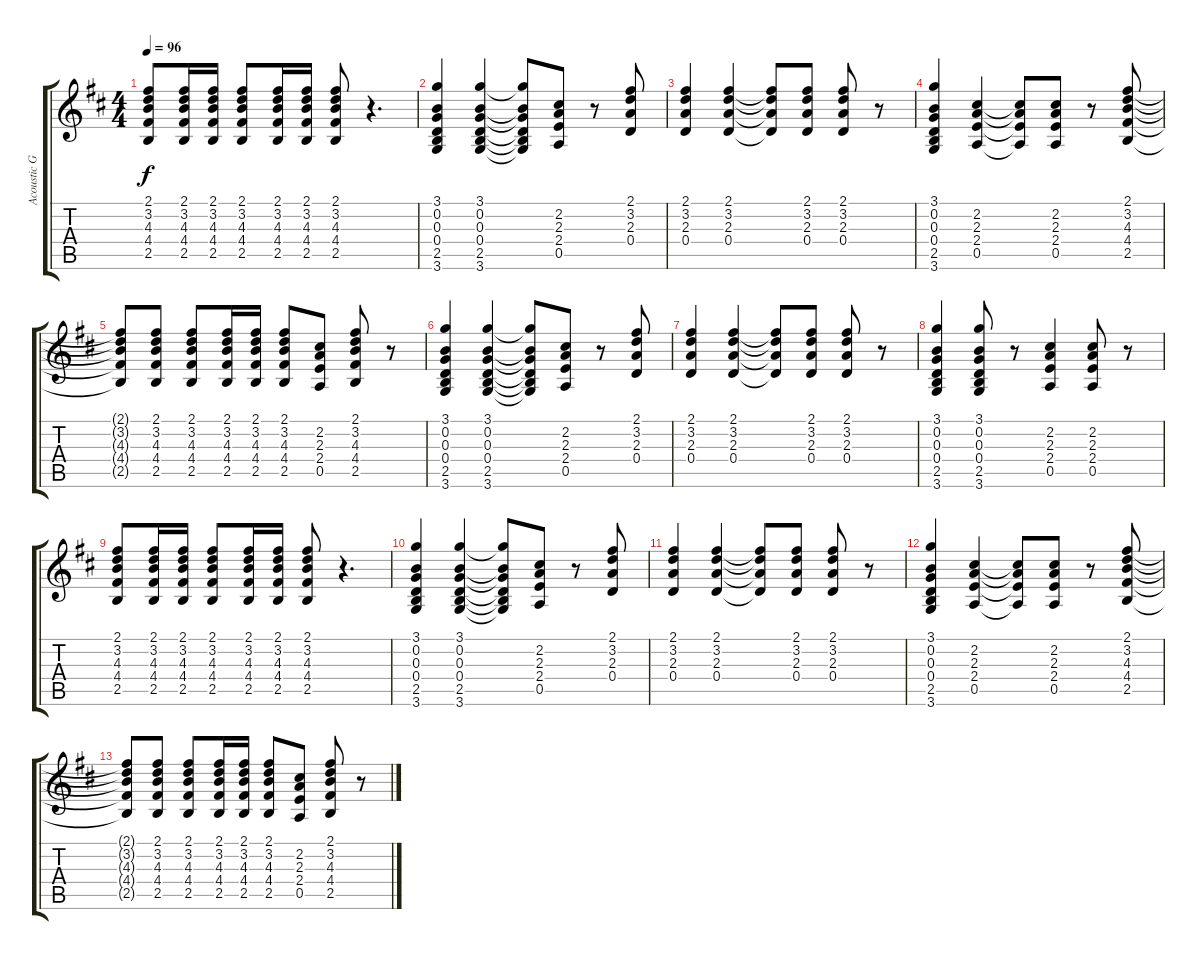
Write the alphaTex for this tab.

\track ("Acoustic Guitar" "Acoustic G") {instrument acousticguitarsteel}
\staff {score tabs}
\tuning (E4 B3 G3 D3 A2 E2) {hide}
\ts (4 4)
\tempo 96
\clef g2
\ks d
(2.1 3.2 4.3 4.4 2.5).8{dy f} (2.1 3.2 4.3 4.4 2.5).16 (2.1 3.2 4.3 4.4 2.5).16 (2.1 3.2 4.3 4.4 2.5).8 (2.1 3.2 4.3 4.4 2.5).16 (2.1 3.2 4.3 4.4 2.5).16 (2.1 3.2 4.3 4.4 2.5).8 r.4{d} |
(3.1 0.2 0.3 0.4 2.5 3.6).4 (3.1 0.2 0.3 0.4 2.5 3.6).4 (3.1{t} 0.2{t} 0.3{t} 0.4{t} 2.5{t} 3.6{t}).8 (2.2 2.3 2.4 0.5).8 r.8 (2.1 3.2 2.3 0.4).8 |
(2.1 3.2 2.3 0.4).4 (2.1 3.2 2.3 0.4).4 (2.1{t} 3.2{t} 2.3{t} 0.4{t}).8 (2.1 3.2 2.3 0.4).8 (2.1 3.2 2.3 0.4).8 r.8 |
(3.1 0.2 0.3 0.4 2.5 3.6).4 (2.2 2.3 2.4 0.5).4 (2.2{t} 2.3{t} 2.4{t} 0.5{t}).8 (2.2 2.3 2.4 0.5).8 r.8 (2.1 3.2 4.3 4.4 2.5).8 |
(2.1{t} 3.2{t} 4.3{t} 4.4{t} 2.5{t}).8 (2.1 3.2 4.3 4.4 2.5).8 (2.1 3.2 4.3 4.4 2.5).8 (2.1 3.2 4.3 4.4 2.5).16 (2.1 3.2 4.3 4.4 2.5).16 (2.1 3.2 4.3 4.4 2.5).8 (2.2 2.3 2.4 0.5).8 (2.1 3.2 4.3 4.4 2.5).8 r.8 |
(3.1 0.2 0.3 0.4 2.5 3.6).4 (3.1 0.2 0.3 0.4 2.5 3.6).4 (3.1{t} 0.2{t} 0.3{t} 0.4{t} 2.5{t} 3.6{t}).8 (2.2 2.3 2.4 0.5).8 r.8 (2.1 3.2 2.3 0.4).8 |
(2.1 3.2 2.3 0.4).4 (2.1 3.2 2.3 0.4).4 (2.1{t} 3.2{t} 2.3{t} 0.4{t}).8 (2.1 3.2 2.3 0.4).8 (2.1 3.2 2.3 0.4).8 r.8 |
(3.1 0.2 0.3 0.4 2.5 3.6).4 (3.1 0.2 0.3 0.4 2.5 3.6).8 r.8 (2.2 2.3 2.4 0.5).4 (2.2 2.3 2.4 0.5).8 r.8 |
(2.1 3.2 4.3 4.4 2.5).8 (2.1 3.2 4.3 4.4 2.5).16 (2.1 3.2 4.3 4.4 2.5).16 (2.1 3.2 4.3 4.4 2.5).8 (2.1 3.2 4.3 4.4 2.5).16 (2.1 3.2 4.3 4.4 2.5).16 (2.1 3.2 4.3 4.4 2.5).8 r.4{d} |
(3.1 0.2 0.3 0.4 2.5 3.6).4 (3.1 0.2 0.3 0.4 2.5 3.6).4 (3.1{t} 0.2{t} 0.3{t} 0.4{t} 2.5{t} 3.6{t}).8 (2.2 2.3 2.4 0.5).8 r.8 (2.1 3.2 2.3 0.4).8 |
(2.1 3.2 2.3 0.4).4 (2.1 3.2 2.3 0.4).4 (2.1{t} 3.2{t} 2.3{t} 0.4{t}).8 (2.1 3.2 2.3 0.4).8 (2.1 3.2 2.3 0.4).8 r.8 |
(3.1 0.2 0.3 0.4 2.5 3.6).4 (2.2 2.3 2.4 0.5).4 (2.2{t} 2.3{t} 2.4{t} 0.5{t}).8 (2.2 2.3 2.4 0.5).8 r.8 (2.1 3.2 4.3 4.4 2.5).8 |
(2.1{t} 3.2{t} 4.3{t} 4.4{t} 2.5{t}).8 (2.1 3.2 4.3 4.4 2.5).8 (2.1 3.2 4.3 4.4 2.5).8 (2.1 3.2 4.3 4.4 2.5).16 (2.1 3.2 4.3 4.4 2.5).16 (2.1 3.2 4.3 4.4 2.5).8 (2.2 2.3 2.4 0.5).8 (2.1 3.2 4.3 4.4 2.5).8 r.8
